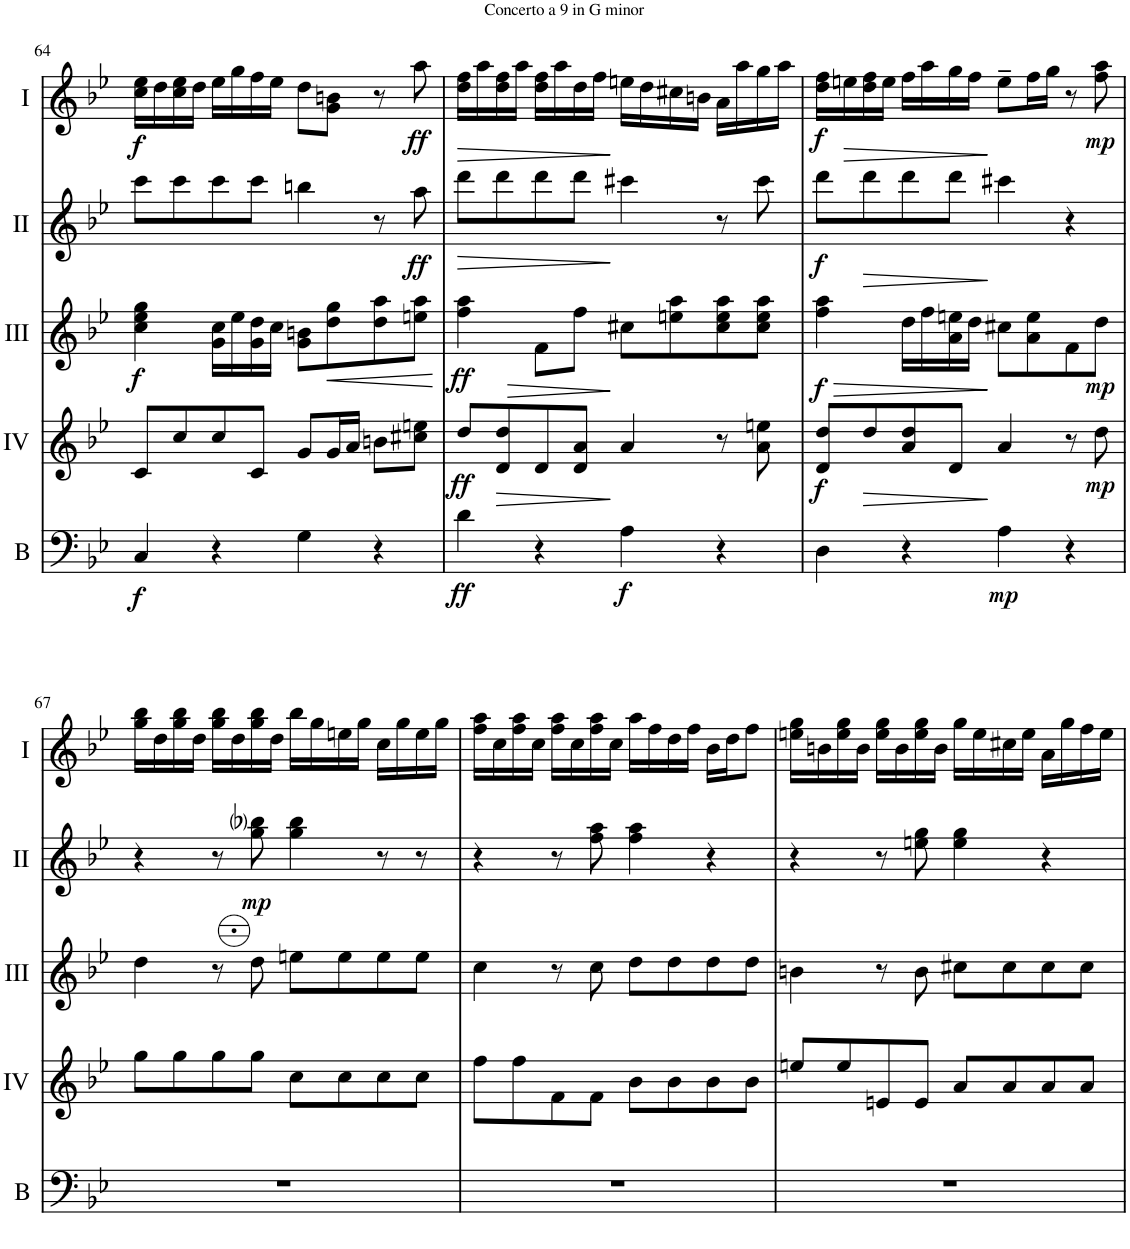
**kern	**dynam	**kern	**dynam	**kern	**dynam	**kern	**dynam	**kern	**dynam
*part5	*part5	*part4	*part4	*part3	*part3	*part2	*part2	*part1	*part1
*staff5	*staff5	*staff4	*staff4	*staff3	*staff3	*staff2	*staff2	*staff1	*staff1
*I"Bass	*	*I"Acc. 4	*	*I"Acc. 3	*	*I"Acc. 2	*	*I"Acc. 1	*
*I'B	*	*	*	*	*	*	*	*	*
!!LO:PB:g=z
*clefF4	*	*clefG2	*	*clefG2	*	*clefG2	*	*clefG2	*
*Trd7c12	*	*Trd7c12	*	*	*	*	*	*	*
*k[b-e-]	*	*k[b-e-]	*	*k[b-e-]	*	*k[b-e-]	*	*k[b-e-]	*
*M4/4	*	*M4/4	*	*M4/4	*	*M4/4	*	*M4/4	*
*met(c)	*	*met(c)	*	*met(c)	*	*met(c)	*	*met(c)	*
=64	=64	=64	=64	=64	=64	=64	=64	=64	=64
!	!LO:DY:b	!	!	!	!LO:DY:b	!	!	!	!LO:DY:b
4C/	f	8c/L	.	4cc\ 4ee-\ 4gg\	f	8ccc\L	.	16cc\ 16ee-\LL	f
.	.	.	.	.	.	.	.	16dd\	.
.	.	8cc/	.	.	.	8ccc\	.	16cc\ 16ee-\	.
.	.	.	.	.	.	.	.	16dd\JJ	.
4r	.	8cc/	.	16g\ 16cc\LL	.	8ccc\	.	16ee-\LL	.
.	.	.	.	16ee-\	.	.	.	16gg\	.
.	.	8c/J	.	16g\ 16dd\	.	8ccc\J	.	16ff\	.
.	.	.	.	16cc\JJ	.	.	.	16ee-\JJ	.
4G\	.	8g/L	.	8g\ 8bn\L	.	4bbn\	.	8dd\L	.
!	!	!	!	!	!LO:HP:b	!	!	!	!
.	.	16g/L	.	8dd\ 8gg\	<	.	.	8g\ 8bn\J	.
.	.	16a/JJ	.	.	.	.	.	.	.
4r	.	8bn\L	.	8dd\ 8aa\	.	8r	.	8r	.
!	!	!	!	!	!	!	!LO:DY:b	!	!LO:DY:b
.	.	8cc#X\ 8een\J	.	8een\ 8aa\J	.	8aa\	ff	8aa\	ff
.	.	.	.	.	[	.	.	.	.
=65	=65	=65	=65	=65	=65	=65	=65	=65	=65
!	!LO:DY:b	!	!LO:DY:b	!	!LO:DY:b	!	!LO:HP:b	!	!LO:HP:b
4d\	ff	8dd/L	ff	4ff\ 4aa\	ff	8ddd\L	>	16dd\ 16ff\LL	>
.	.	.	.	.	.	.	.	16aa\	.
!	!	!	!LO:HP:b	!	!	!	!	!	!
.	.	8d/ 8dd/	>	.	.	8ddd\	.	16dd\ 16ff\	.
.	.	.	.	.	.	.	.	16aa\JJ	.
!	!	!	!	!	!LO:HP:b	!	!	!	!
4r	.	8d/	.	8f\L	>	8ddd\	.	16dd\ 16ff\LL	.
.	.	.	.	.	.	.	.	16aa\	.
.	.	8d/ 8a/J	.	8ff\J	.	8ddd\J	.	16dd\	.
.	.	.	.	.	.	.	.	16ff\JJ	.
!	!LO:DY:b	!	!	!	!	!	!	!	!
4A\	f	4a/	]	8cc#X\L	]	4ccc#X\	]	16een\LL	]
.	.	.	.	.	.	.	.	16dd\	.
.	.	.	.	8een\ 8aa\	.	.	.	16cc#X\	.
.	.	.	.	.	.	.	.	16bn\JJ	.
4r	.	8r	.	8cc#\ 8ee\ 8aa\	.	8r	.	16a\LL	.
.	.	.	.	.	.	.	.	16aa\	.
.	.	8a\ 8een\	.	8cc#\ 8ee\ 8aa\J	.	8ccc#\	.	16gg\	.
.	.	.	.	.	.	.	.	16aa\JJ	.
=66	=66	=66	=66	=66	=66	=66	=66	=66	=66
!	!	!	!LO:DY:b	!	!LO:HP:b	!	!	!	!
!	!	!	!	!	!LO:DY:n=1:b	!	!LO:DY:b	!	!LO:DY:b
4D\	.	8d/ 8dd/L	f	4ff\ 4aa\	> f	8ddd\L	f	16dd\ 16ff\LL	f
!	!	!	!	!	!	!	!	!	!LO:HP:b
.	.	.	.	.	.	.	.	16een\	>
!	!	!	!LO:HP:b	!	!	!	!LO:HP:b	!	!
.	.	8dd/	>	.	.	8ddd\	>	16dd\ 16ff\	.
.	.	.	.	.	.	.	.	16ee\JJ	.
4r	.	8a/ 8dd/	.	16dd\LL	.	8ddd\	.	16ff\LL	.
.	.	.	.	16ff\	.	.	.	16aa\	.
.	.	8d/J	.	16a\ 16een\	.	8ddd\J	.	16gg\	.
.	.	.	.	16dd\JJ	.	.	.	16ff\JJ	.
!	!LO:DY:b	!	!	!	!	!	!	!	!
4A\	mp	4a/	]	8cc#X\L	]	4ccc#X\	]	8ee~\L	]
.	.	.	.	8a\ 8ee\	.	.	.	16ff\L	.
.	.	.	.	.	.	.	.	16gg\JJ	.
4r	.	8r	.	8f\	.	4r	.	8r	.
!	!	!	!LO:DY:b	!	!LO:DY:n=2:b	!	!	!	!LO:DY:b
.	.	8dd\	mp	8dd\J	mp	.	.	8ff\ 8aa\	mp
!!LO:LB:g=z
=67	=67	=67	=67	=67	=67	=67	=67	=67	=67
1r	.	8gg\L	.	4dd\	.	4r	.	16gg\ 16bb-\LL	.
.	.	.	.	.	.	.	.	16dd\	.
.	.	8gg\	.	.	.	.	.	16gg\ 16bb-\	.
.	.	.	.	.	.	.	.	16dd\JJ	.
.	.	8gg\	.	8r	.	8r	.	16gg\ 16bb-\LL	.
.	.	.	.	.	.	.	.	16dd\	.
!	!	!	!	!	!	!	!LO:DY:b	!	!
.	.	8gg\J	.	8dd\	.	8gg\ 8bb-i\	mp	16gg\ 16bb-\	.
.	.	.	.	.	.	.	.	16dd\JJ	.
.	.	8cc\L	.	8een\L	.	4gg\ 4bb-\	.	16bb-\LL	.
.	.	.	.	.	.	.	.	16gg\	.
.	.	8cc\	.	8ee\	.	.	.	16een\	.
.	.	.	.	.	.	.	.	16gg\JJ	.
.	.	8cc\	.	8ee\	.	8r	.	16cc\LL	.
.	.	.	.	.	.	.	.	16gg\	.
.	.	8cc\J	.	8ee\J	.	8r	.	16ee\	.
.	.	.	.	.	.	.	.	16gg\JJ	.
=68	=68	=68	=68	=68	=68	=68	=68	=68	=68
1r	.	8ff\L	.	4cc\	.	4r	.	16ff\ 16aa\LL	.
.	.	.	.	.	.	.	.	16cc\	.
.	.	8ff\	.	.	.	.	.	16ff\ 16aa\	.
.	.	.	.	.	.	.	.	16cc\JJ	.
.	.	8f\	.	8r	.	8r	.	16ff\ 16aa\LL	.
.	.	.	.	.	.	.	.	16cc\	.
.	.	8f\J	.	8cc\	.	8ff\ 8aa\	.	16ff\ 16aa\	.
.	.	.	.	.	.	.	.	16cc\JJ	.
.	.	8b-\L	.	8dd\L	.	4ff\ 4aa\	.	16aa\LL	.
.	.	.	.	.	.	.	.	16ff\	.
.	.	8b-\	.	8dd\	.	.	.	16dd\	.
.	.	.	.	.	.	.	.	16ff\JJ	.
.	.	8b-\	.	8dd\	.	4r	.	16b-\LL	.
.	.	.	.	.	.	.	.	16dd\J	.
.	.	8b-\J	.	8dd\J	.	.	.	8ff\J	.
=69	=69	=69	=69	=69	=69	=69	=69	=69	=69
1r	.	8een/L	.	4bn\	.	4r	.	16een\ 16gg\LL	.
.	.	.	.	.	.	.	.	16bn\	.
.	.	8ee/	.	.	.	.	.	16ee\ 16gg\	.
.	.	.	.	.	.	.	.	16b\JJ	.
.	.	8en/	.	8r	.	8r	.	16ee\ 16gg\LL	.
.	.	.	.	.	.	.	.	16b\	.
.	.	8e/J	.	8b\	.	8een\ 8gg\	.	16ee\ 16gg\	.
.	.	.	.	.	.	.	.	16b\JJ	.
.	.	8a/L	.	8cc#X\L	.	4ee\ 4gg\	.	16gg\LL	.
.	.	.	.	.	.	.	.	16ee\	.
.	.	8a/	.	8cc#\	.	.	.	16cc#X\	.
.	.	.	.	.	.	.	.	16ee\JJ	.
.	.	8a/	.	8cc#\	.	4r	.	16a\LL	.
.	.	.	.	.	.	.	.	16gg\	.
.	.	8a/J	.	8cc#\J	.	.	.	16ff\	.
.	.	.	.	.	.	.	.	16ee\JJ	.
=	=	=	=	=	=	=	=	=	=
*-	*-	*-	*-	*-	*-	*-	*-	*-	*-
